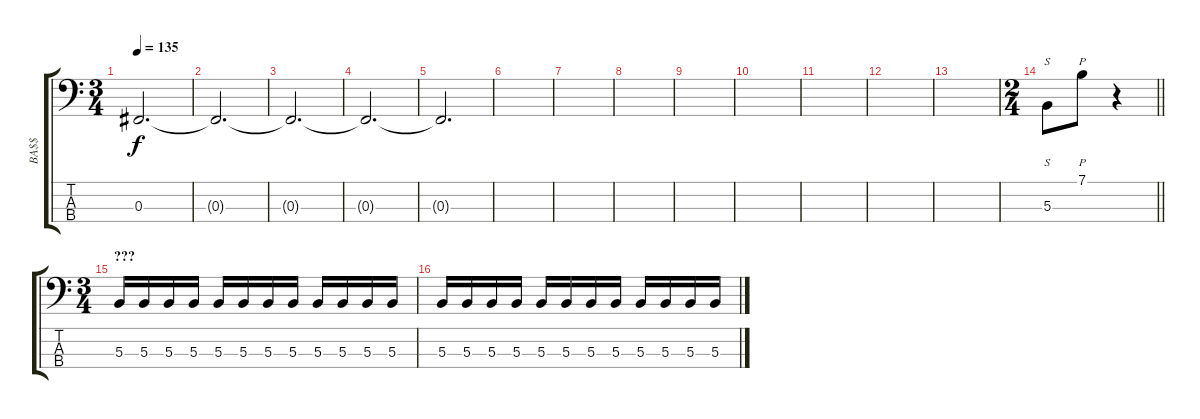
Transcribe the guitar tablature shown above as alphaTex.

\track ("BA$$" "BA$$") {instrument electricbassfinger}
\staff {score tabs}
\tuning (E2 B1 Gb1 Db1) {hide}
\ts (3 4)
\tempo 135
\clef f4
\ks c
0.3{t}.2{d dy f} |
0.3{t}.2{d} |
0.3{t}.2{d} |
0.3{t}.2{d} |
0.3{t}.2{d} |
|
|
|
|
|
|
|
|
\ts (2 4)
\barLineRight lightlight
5.3.8{s} 7.1.8{p} r.4 |
\ts (3 4)
\section ("" "???")
5.3.16 5.3.16 5.3.16 5.3.16 5.3.16 5.3.16 5.3.16 5.3.16 5.3.16 5.3.16 5.3.16 5.3.16 |
5.3.16 5.3.16 5.3.16 5.3.16 5.3.16 5.3.16 5.3.16 5.3.16 5.3.16 5.3.16 5.3.16 5.3.16
